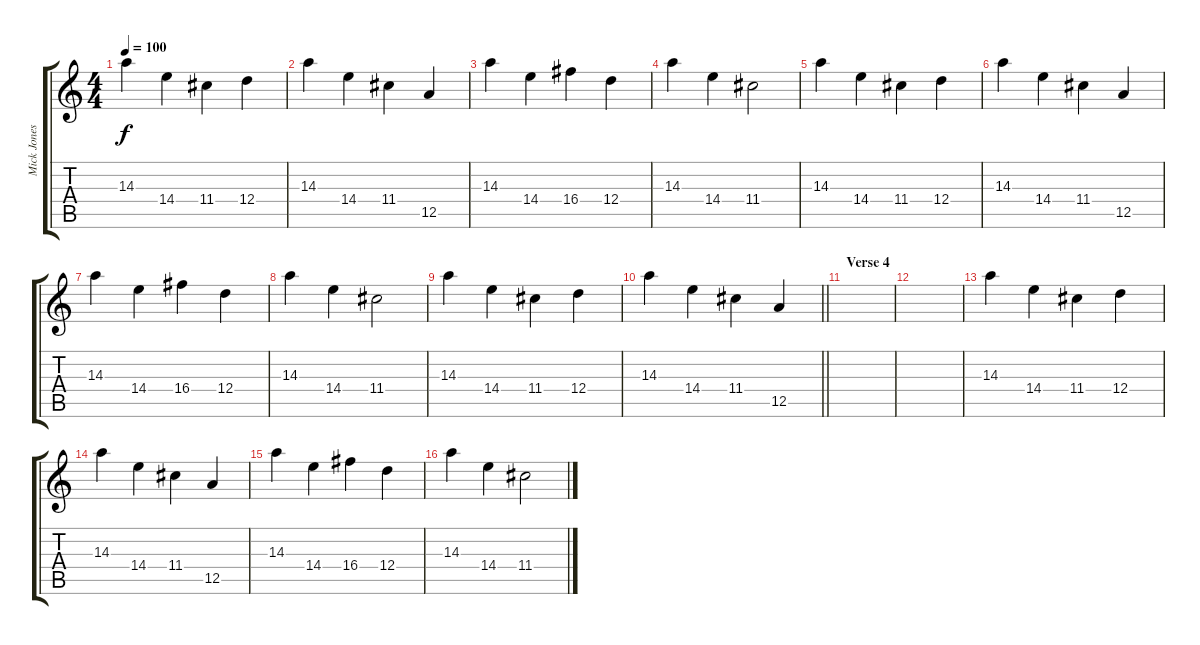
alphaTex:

\track ("Mick Jones" "Mick Jones") {instrument overdrivenguitar}
\staff {score tabs}
\tuning (E4 B3 G3 D3 A2 E2) {hide}
\ts (4 4)
\tempo 100
\clef g2
\ks c
14.3.4{dy f} 14.4.4 11.4.4 12.4.4 |
14.3.4 14.4.4 11.4.4 12.5.4 |
14.3.4 14.4.4 16.4.4 12.4.4 |
14.3.4 14.4.4 11.4.2 |
14.3.4 14.4.4 11.4.4 12.4.4 |
14.3.4 14.4.4 11.4.4 12.5.4 |
14.3.4 14.4.4 16.4.4 12.4.4 |
14.3.4 14.4.4 11.4.2 |
14.3.4 14.4.4 11.4.4 12.4.4 |
\barLineRight lightlight
14.3.4 14.4.4 11.4.4 12.5.4 |
\section ("" "Verse 4")
|
|
14.3.4 14.4.4 11.4.4 12.4.4 |
14.3.4 14.4.4 11.4.4 12.5.4 |
14.3.4 14.4.4 16.4.4 12.4.4 |
14.3.4 14.4.4 11.4.2
